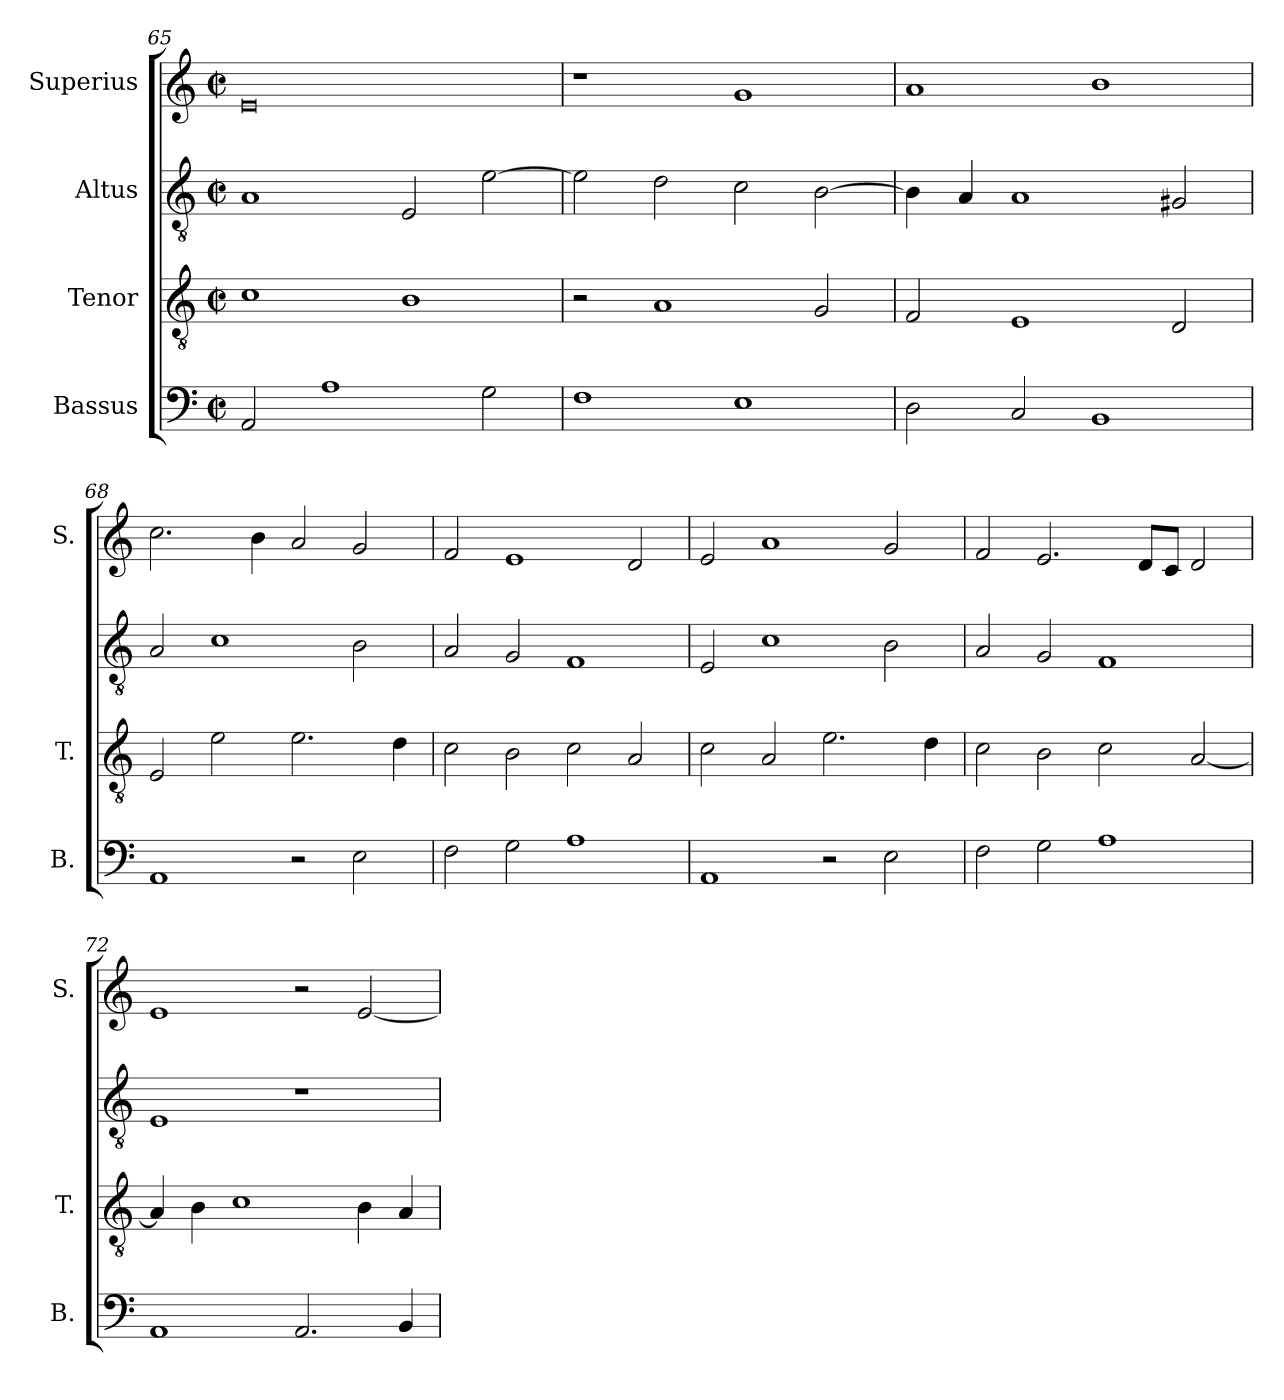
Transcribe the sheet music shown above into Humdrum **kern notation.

**kern	**kern	**kern	**kern
*part4	*part3	*part2	*part1
*staff4	*staff3	*staff2	*staff1
*I"Bassus	*I"Tenor	*I"Altus	*I"Superius
*I'B.	*I'T.	*	*I'S.
*clefF4	*clefGv2	*clefGv2	*clefG2
*	*ITrd7c12	*ITrd7c12	*
*k[]	*k[]	*k[]	*k[]
*C:	*C:	*C:	*C:
*M2/2	*M2/2	*M2/2	*M2/2
*met(c|)	*met(c|)	*met(c|)	*met(c|)
=65	=65	=65	=65
2AAi/	1Ci	1AAi	0ei
1Ai	.	.	.
.	1BBi	2EEi/	.
2Gi\	.	[>2Ei\	.
=66	=66	=66	=66
1Fi	2r	2Ei\]	1r
.	1AAi	2Di\	.
1Ei	.	2Ci\	1gi
.	2GGi/	[>2BBi\	.
!!LO:LB:g=z
=67	=67	=67	=67
2Di\	2FFi/	4BBi\]	1ai
.	.	4AAi/	.
2Ci/	1EEi	1AAi	.
1BBi	.	.	1bi
.	2DDi/	2GG#Xi/	.
=68	=68	=68	=68
1AAi	2EEi/	2AAi/	2.cci\
.	2Ei\	1Ci	.
.	.	.	4bi\
2r	2.Ei\	.	2ai/
2Ei\	.	2BBi\	2gi/
.	4Di\	.	.
=69	=69	=69	=69
2Fi\	2Ci\	2AAi/	2fi/
2Gi\	2BBi\	2GGi/	1ei
1Ai	2Ci\	1FFi	.
.	2AAi/	.	2di/
=70	=70	=70	=70
1AAi	2Ci\	2EEi/	2ei/
.	2AAi/	1Ci	1ai
2r	2.Ei\	.	.
2Ei\	.	2BBi\	2gi/
.	4Di\	.	.
=71	=71	=71	=71
2Fi\	2Ci\	2AAi/	2fi/
2Gi\	2BBi\	2GGi/	2.ei/
1Ai	2Ci\	1FFi	.
.	.	.	8di/L
.	.	.	8ci/J
.	[<2AAi/	.	2di/
!!LO:PB:g=z
=72	=72	=72	=72
1AAi	4AAi/]	1EEi	1ei
.	4BBi\	.	.
.	1Ci	.	.
2.AAi/	.	1r	2r
.	4BBi\	.	[<2ei/
4BBi/	4AAi/	.	.
=	=	=	=
*-	*-	*-	*-
